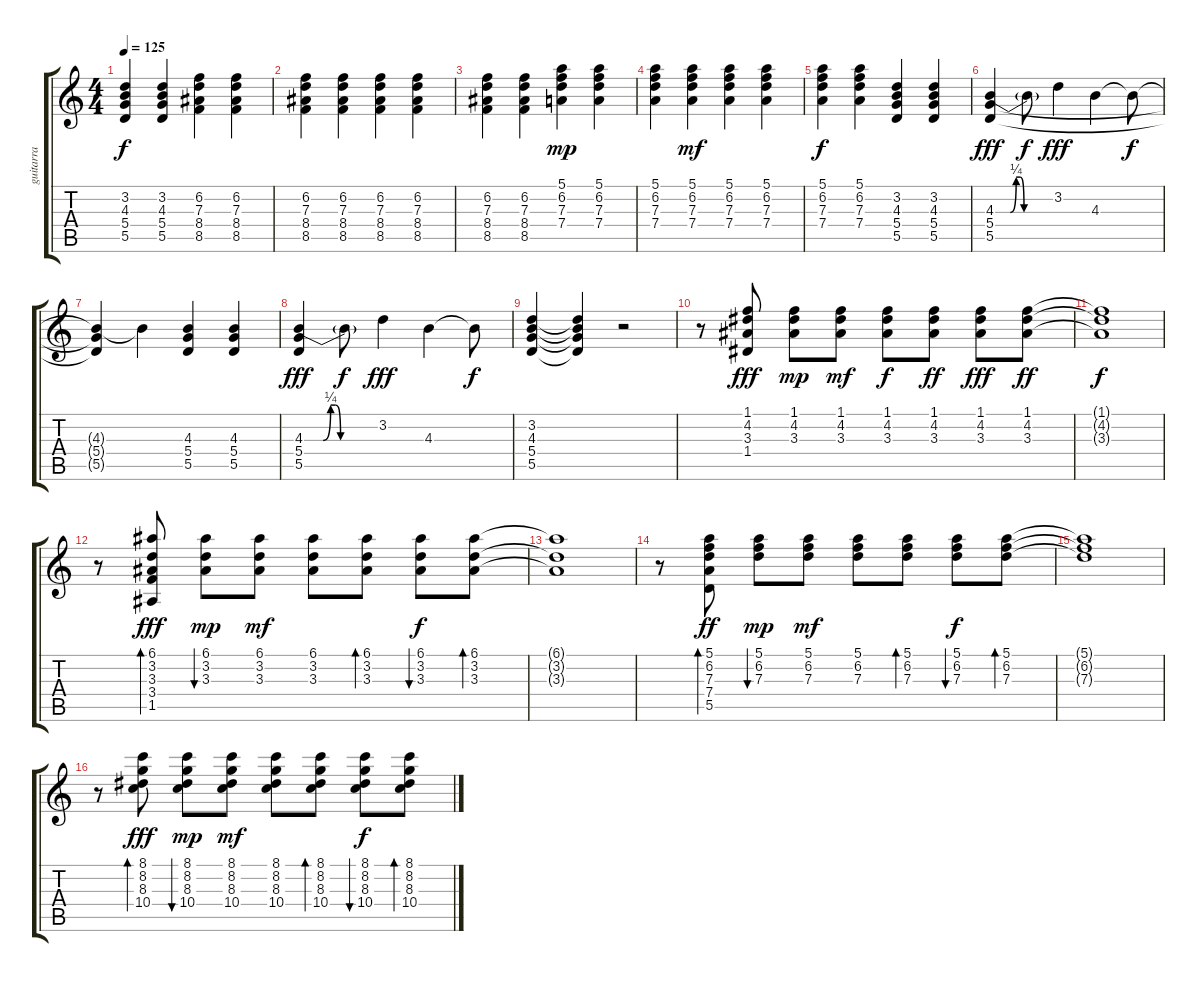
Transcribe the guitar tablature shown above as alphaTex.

\track ("guitarra" "guitarra") {instrument distortionguitar}
\staff {score tabs}
\tuning (E4 B3 G3 D3 A2 E2) {hide}
\ts (4 4)
\tempo 125
\clef g2
\ks c
(3.2 4.3 5.4 5.5).4{dy f} (3.2 4.3 5.4 5.5).4 (6.2 7.3 8.4 8.5).4 (6.2 7.3 8.4 8.5).4 |
(6.2 7.3 8.4 8.5).4 (6.2 7.3 8.4 8.5).4 (6.2 7.3 8.4 8.5).4 (6.2 7.3 8.4 8.5).4 |
(6.2 7.3 8.4 8.5).4 (6.2 7.3 8.4 8.5).4 (5.1 6.2 7.3 7.4).4{dy mp} (5.1 6.2 7.3 7.4).4 |
(5.1 6.2 7.3 7.4).4 (5.1 6.2 7.3 7.4).4{dy mf} (5.1 6.2 7.3 7.4).4 (5.1 6.2 7.3 7.4).4 |
(5.1 6.2 7.3 7.4).4{dy f} (5.1 6.2 7.3 7.4).4 (3.2 4.3 5.4 5.5).4 (3.2 4.3 5.4 5.5).4 |
(4.3{be (custom 0 0 5 0 10 0 15 0 21 1 25 1 29 0 60 0)} 5.4 5.5).4{dy fff} 4.3{t}.8{dy f} 3.2.4{dy fff} 4.3.4 4.3{t}.8{dy f} |
(4.3{t} 5.4{t} 5.5{t}).4 4.3{t}.4 (4.3 5.4 5.5).4 (4.3 5.4 5.5).4 |
(4.3{be (custom 0 0 5 0 10 0 15 0 21 1 25 1 29 0 60 0)} 5.4 5.5).4{dy fff} 4.3{t}.8{dy f} 3.2.4{dy fff} 4.3.4 4.3{t}.8{dy f} |
(3.2 4.3 5.4 5.5).4 (3.2{t} 4.3{t} 5.4{t} 5.5{t}).4 r.2 |
r.8 (1.1 4.2 3.3 1.4).8{dy fff volume 16 instrument acousticguitarnylon} (1.1 4.2 3.3).8{dy mp} (1.1 4.2 3.3).8{dy mf} (1.1 4.2 3.3).8{dy f} (1.1 4.2 3.3).8{dy ff} (1.1 4.2 3.3).8{dy fff} (1.1 4.2 3.3).8{dy ff} |
(1.1{t} 4.2{t} 3.3{t}).1{dy f} |
r.8 (6.1 3.2 3.3 3.4 1.5).8{bd 120 dy fff} (6.1 3.2 3.3).8{bu 120 dy mp} (6.1 3.2 3.3).8{dy mf} (6.1 3.2 3.3).8 (6.1 3.2 3.3).8{bd 60} (6.1 3.2 3.3).8{bu 120 dy f} (6.1 3.2 3.3).8{bd 120} |
(6.1{t} 3.2{t} 3.3{t}).1 |
r.8 (5.1 6.2 7.3 7.4 5.5).8{bd 120 dy ff} (5.1 6.2 7.3).8{bu 120 dy mp} (5.1 6.2 7.3).8{dy mf} (5.1 6.2 7.3).8 (5.1 6.2 7.3).8{bd 60} (5.1 6.2 7.3).8{bu 120 dy f} (5.1 6.2 7.3).8{bd 120} |
(5.1{t} 6.2{t} 7.3{t}).1 |
r.8 (8.1 8.2 8.3 10.4).8{bd 120 dy fff} (8.1 8.2 8.3 10.4).8{bu 120 dy mp} (8.1 8.2 8.3 10.4).8{dy mf} (8.1 8.2 8.3 10.4).8 (8.1 8.2 8.3 10.4).8{bd 60} (8.1 8.2 8.3 10.4).8{bu 120 dy f} (8.1 8.2 8.3 10.4).8{bd 120}
